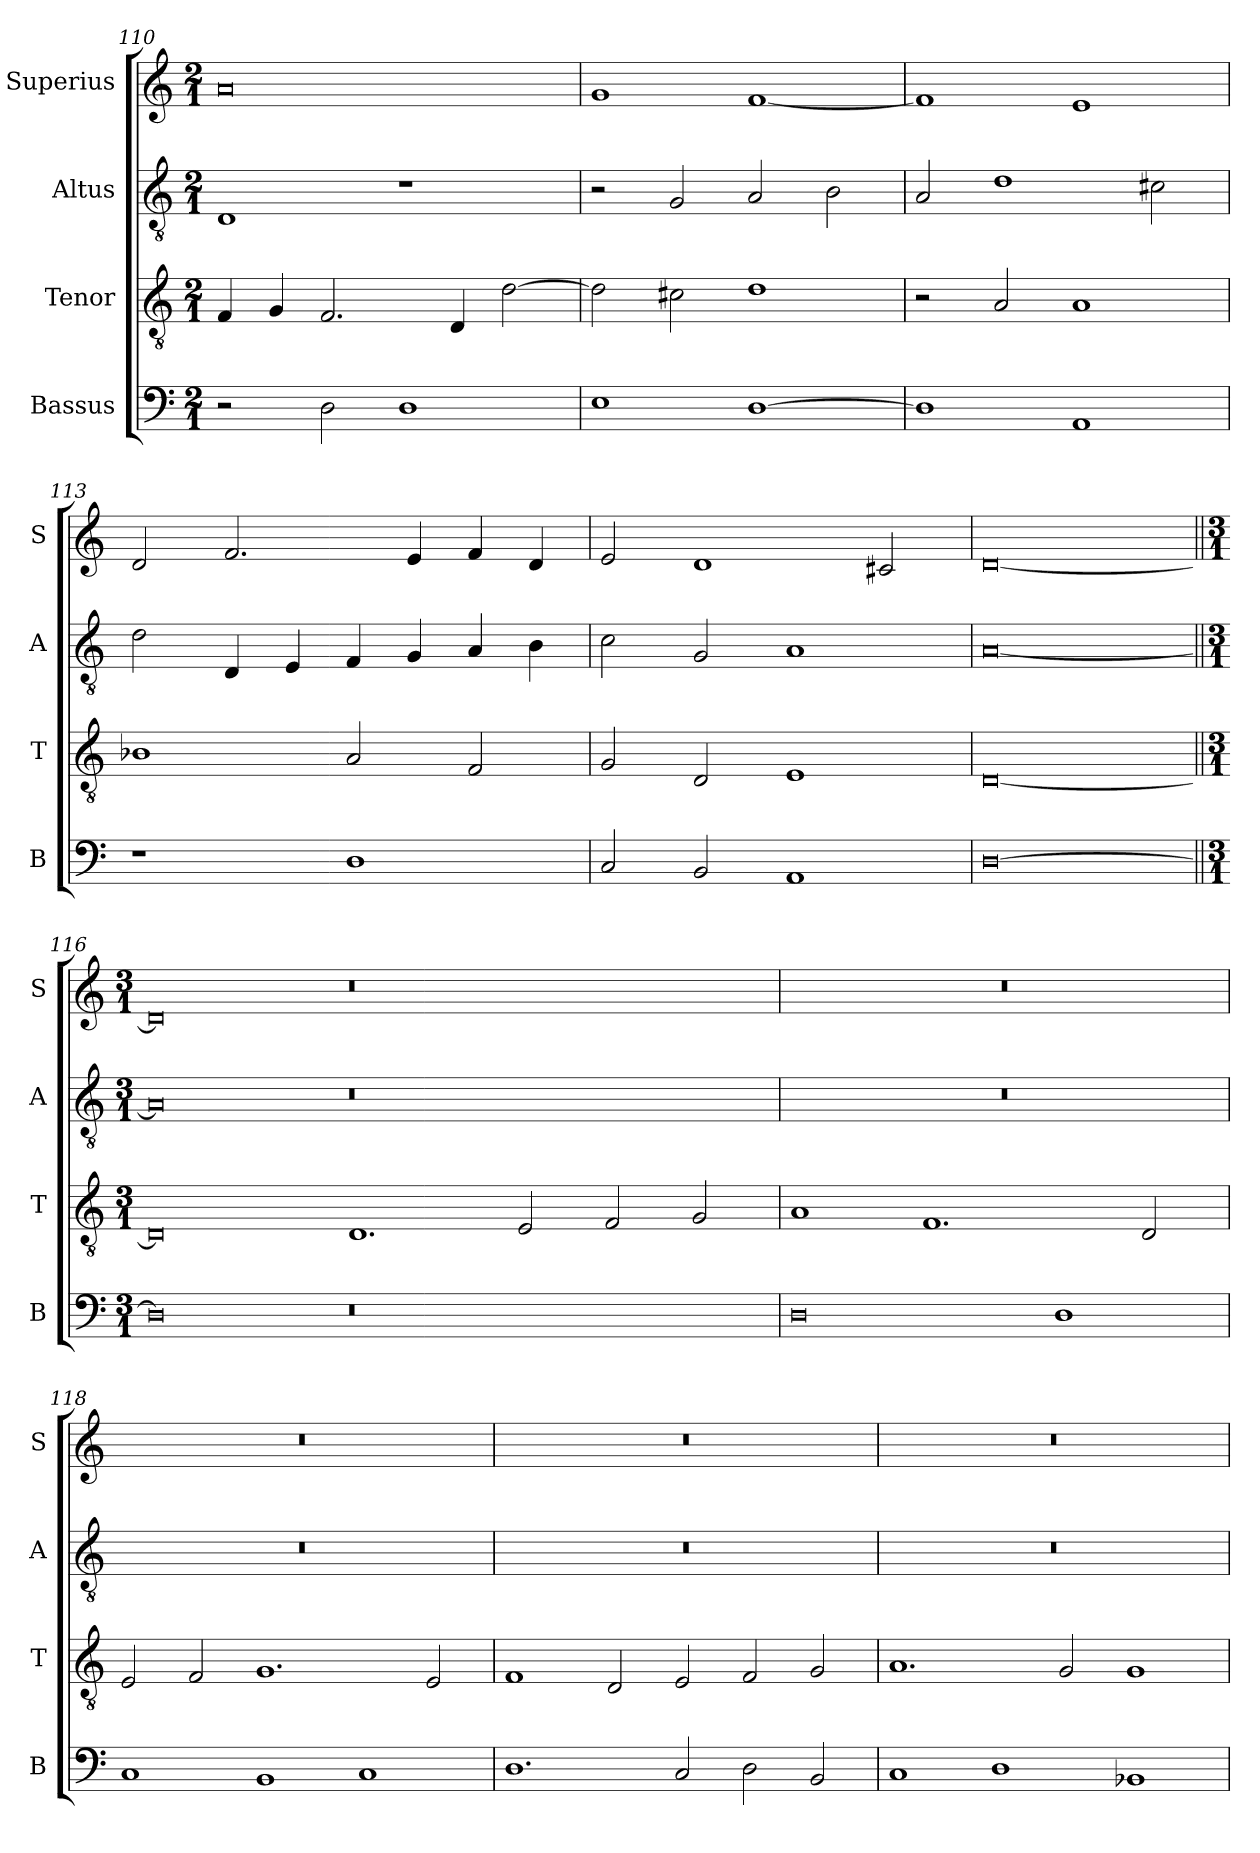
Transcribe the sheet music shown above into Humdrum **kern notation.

**kern	**kern	**kern	**kern
*part4	*part3	*part2	*part1
*staff4	*staff3	*staff2	*staff1
*I"Bassus	*I"Tenor	*I"Altus	*I"Superius
*I'B	*I'T	*I'A	*I'S
*clefF4	*clefGv2	*clefGv2	*clefG2
*k[]	*k[]	*k[]	*k[]
*C:	*C:	*C:	*C:
*M2/1	*M2/1	*M2/1	*M2/1
=110	=110	=110	=110
2r	4F	1D	0a
.	4G	.	.
2D	2.F	.	.
1D	.	1r	.
.	4D	.	.
.	[2d	.	.
=111	=111	=111	=111
1E	2d]	2r	1g
.	2c#X	2G	.
[1D	1d	2A	[1f
.	.	2B	.
=112	=112	=112	=112
1D]	2r	2A	1f]
.	2A	1d	.
1AA	1A	.	1e
.	.	2c#X	.
=113	=113	=113	=113
1r	1B-X	2d	2d
.	.	4D	2.f
.	.	4E	.
1D	2A	4F	.
.	.	4G	4e
.	2F	4A	4f
.	.	4B	4d
=114	=114	=114	=114
2C	2G	2c	2e
2BB	2D	2G	1d
1AA	1E	1A	.
.	.	.	2c#X
=115	=115	=115	=115
[0D	[0D	[0A	[0d
=116||	=116||	=116||	=116||
*M3/1	*M3/1	*M3/1	*M3/1
0D]	0D]	0A]	0d]
0.r	1.D	0.r	0.r
.	2E	.	.
.	2F	.	.
.	2G	.	.
=117	=117	=117	=117
0D	1A	0.r	0.r
.	1.F	.	.
1D	.	.	.
.	2D	.	.
=118	=118	=118	=118
1C	2E	0.r	0.r
.	2F	.	.
1BB	1.G	.	.
1C	.	.	.
.	2E	.	.
=119	=119	=119	=119
1.D	1F	0.r	0.r
.	2D	.	.
2C	2E	.	.
2D	2F	.	.
2BB	2G	.	.
=120	=120	=120	=120
1C	1.A	0.r	0.r
1D	.	.	.
.	2G	.	.
1BB-X	1G	.	.
=	=	=	=
*-	*-	*-	*-
